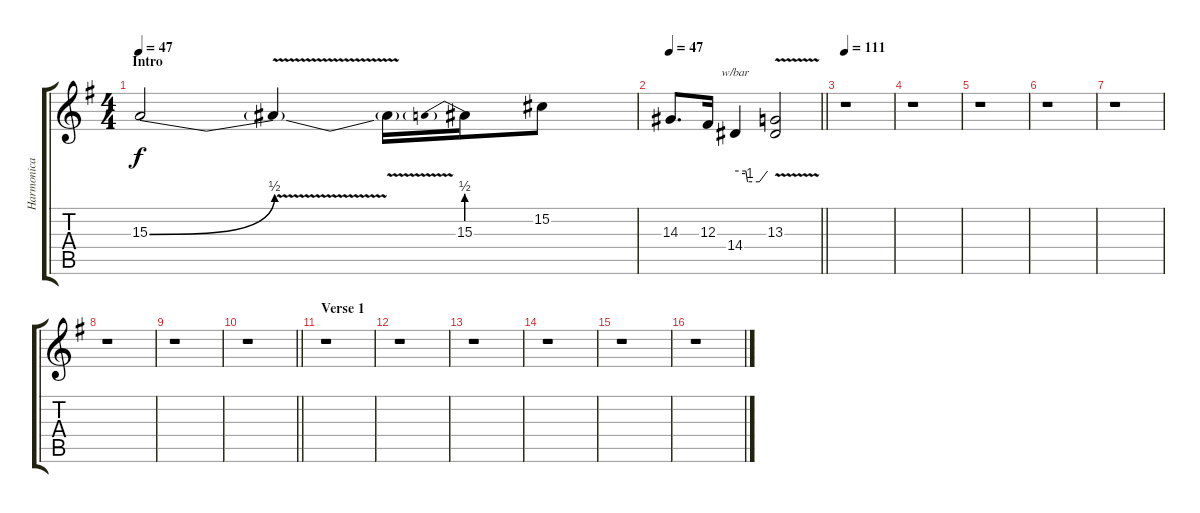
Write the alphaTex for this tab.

\track ("Harmonica" "Harmonica") {instrument harmonica}
\staff {score tabs}
\tuning (Eb4 Bb3 Gb3 Db3 Ab2 Eb2) {hide}
\ts (4 4)
\section ("" "Intro")
\tempo 47
\clef g2
\ks g
15.3{be (bend 0 0 60 2)}.2{dy f instrument harmonica} 15.3{v t}.4 15.3{t}.16 15.3{be (prebend 0 2 60 2)}.16 15.2.8 |
\tempo 47
\barLineRight lightlight
14.3.8{d} 12.3.16 14.4.4{tbe (custom default 0 0 20 0 23 -4 45 -4 60 0)} (13.3{v} 14.4{v t}).2 |
\section ("" "")
\tempo 111
r.1 |
r.1 |
r.1 |
r.1 |
r.1 |
r.1 |
r.1 |
\barLineRight lightlight
r.1 |
\section ("" "Verse 1")
r.1 |
r.1 |
r.1 |
r.1 |
r.1 |
r.1
